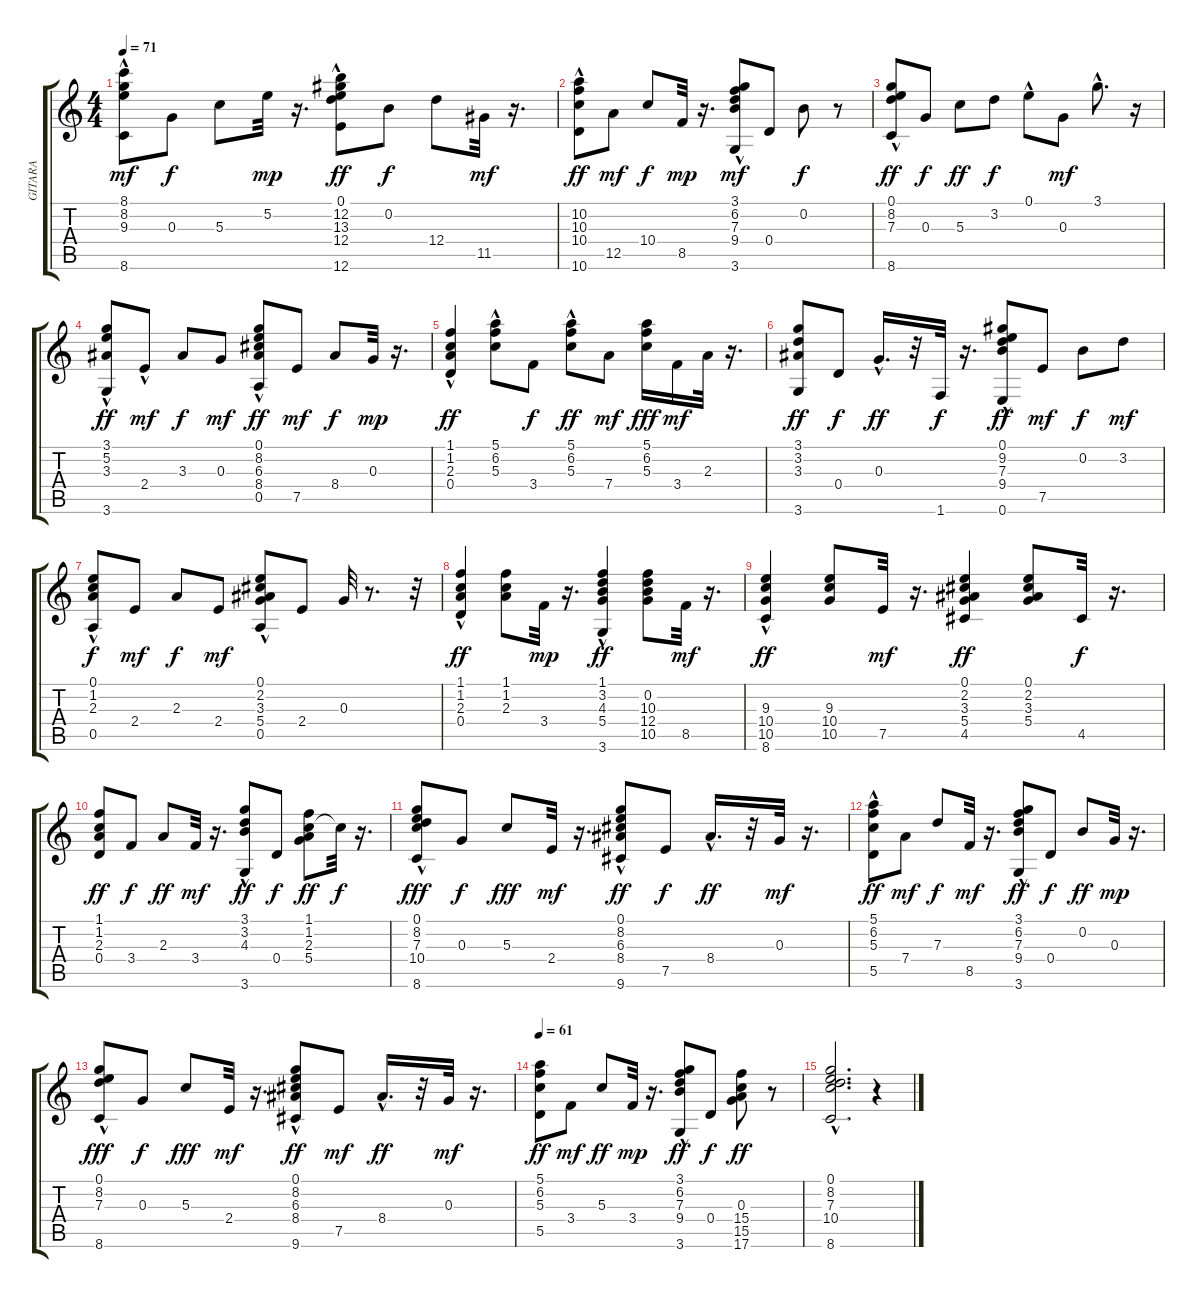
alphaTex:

\track ("GITARA" "GITARA") {instrument electricguitarjazz}
\staff {score tabs}
\tuning (E4 B3 G3 D3 A2 E2) {hide}
\ts (4 4)
\tempo 71
\clef g2
\ks c
(8.1{hac} 8.2{hac} 9.3 8.6{hac}).8{dy mf} 0.3.8{dy f} 5.3.8 5.2.32{dy mp} r.16{d} (0.1 12.2{hac} 13.3 12.4 12.6).8{dy ff} 0.2.8{dy f} 12.4.8 11.5.32{dy mf} r.16{d} |
(10.2 10.3 10.4 10.6{hac}).8{dy ff} 12.5.8{dy mf} 10.4.8{dy f} 8.5.32{dy mp} r.16{d} (3.1 6.2{hac} 7.3{hac} 9.4 3.6{hac}).8{dy mf} 0.4.8 0.2.8{dy f} r.8 |
(0.1 8.2 7.3 8.6{hac}).8{dy ff} 0.3.8{dy f} 5.3.8{dy ff} 3.2.8{dy f} 0.1{hac}.8 0.3.8{dy mf} 3.1{hac}.8{d} r.16 |
(3.1 5.2{hac} 3.3{hac} 3.6{hac}).8{dy ff} 2.4{hac}.8{dy mf} 3.3.8{dy f} 0.3.8{dy mf} (0.1{hac} 8.2 6.3{hac} 8.4 0.5{hac}).8{dy ff} 7.5.8{dy mf} 8.4.8{dy f} 0.3.32{dy mp} r.16{d} |
(1.1{hac} 1.2{hac} 2.3 0.4{hac}).4{dy ff} (5.1 6.2 5.3{hac}).8 3.4.8{dy f} (5.1 6.2 5.3{hac}).8{dy ff} 7.4.8{dy mf} (5.1 6.2 5.3).16{dy fff} 3.4.16{dy mf} 2.3.32 r.16{d} |
(3.1 3.2 3.3 3.6).8{dy ff} 0.4.8{dy f} 0.3{hac}.16{d dy ff} r.32 1.6.32{dy f} r.16{d} (0.1 9.2{hac} 7.3 9.4 0.6{hac}).8{dy ff} 7.5.8{dy mf} 0.2.8{dy f} 3.2.8{dy mf} |
(0.1{hac} 1.2{hac} 2.3 0.5{hac}).8{dy f} 2.4.8{dy mf} 2.3.8{dy f} 2.4.8{dy mf} (0.1 2.2 3.3 5.4 0.5{hac}).8 2.4.8 0.3.32 r.8{d} r.32 |
(1.1 1.2 2.3 0.4{hac}).4{dy ff} (1.1 1.2 2.3).8 3.4.32{dy mp} r.16{d} (1.1 3.2 4.3 5.4 3.6{hac}).4{dy ff} (0.2 10.3 12.4 10.5).8 8.5.32{dy mf} r.16{d} |
(9.3 10.4 10.5 8.6{hac}).4{dy ff} (9.3 10.4 10.5).8 7.5.32{dy mf} r.16{d} (0.1 2.2 3.3 5.4 4.5).4{dy ff} (0.1 2.2 3.3 5.4).8 4.5.32{dy f} r.16{d} |
(1.1 1.2 2.3 0.4).8{dy ff} 3.4.8{dy f} 2.3.8{dy ff} 3.4.32{dy mf} r.16{d} (3.1 3.2 4.3 3.6{hac}).8{dy ff} 0.4.8{dy f} (1.1 1.2 2.3 5.4).8{dy ff} 1.2{t}.32{dy f} r.16{d} |
(0.1 8.2{hac} 7.3 10.4 8.6{hac}).8{dy fff} 0.3.8{dy f} 5.3.8{dy fff} 2.4.32{dy mf} r.16{d} (0.1 8.2 6.3 8.4 9.6{hac}).8{dy ff} 7.5.8{dy f} 8.4{hac}.16{d dy ff} r.32 0.3.32{dy mf} r.16{d} |
(5.1 6.2{hac} 5.3{hac} 5.5{hac}).8{dy ff} 7.4.8{dy mf} 7.3.8{dy f} 8.5.32{dy mf} r.16{d} (3.1 6.2 7.3 9.4 3.6{hac}).8{dy ff} 0.4.8{dy f} 0.2.8{dy ff} 0.3.32{dy mp} r.16{d} |
(0.1 8.2 7.3 8.6{hac}).8{dy fff} 0.3.8{dy f} 5.3.8{dy fff} 2.4.32{dy mf} r.16{d} (0.1 8.2 6.3{hac} 8.4 9.6{hac}).8{dy ff} 7.5.8{dy mf} 8.4{hac}.16{d dy ff} r.32 0.3.32{dy mf} r.16{d} |
\tempo 61
(5.1 6.2 5.3 5.5).8{dy ff} 3.4.8{dy mf} 5.3.8{dy ff} 3.4.32{dy mp} r.16{d} (3.1 6.2 7.3 9.4 3.6{hac}).8{dy ff} 0.4.8{dy f} (0.3 15.4 15.5 17.6).8{dy ff} r.8 |
(0.1 8.2 7.3 10.4 8.6{hac}).2{d} r.4
